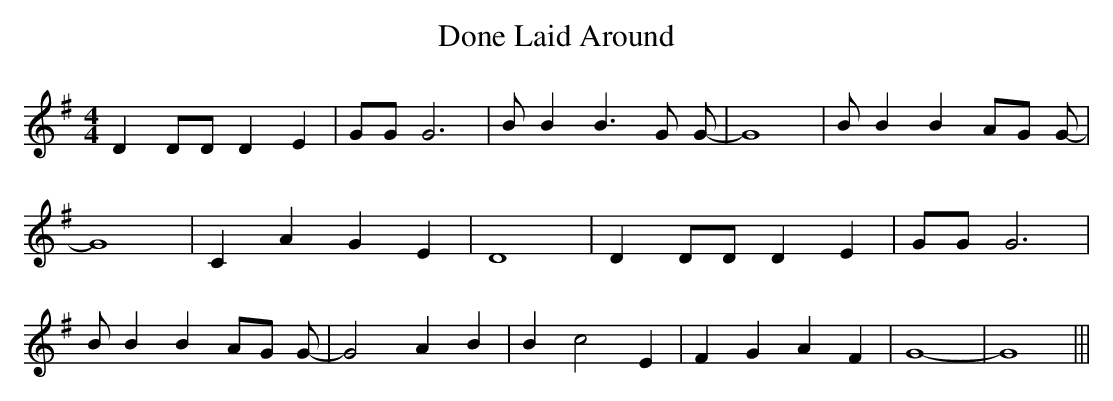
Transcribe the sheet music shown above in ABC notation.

X:1
T:Done Laid Around
M:4/4
L:1/4
K:G
 D D/2D/2 D E| G/2G/2 G3| B/2 B B3/2 G/2 G/2-| G4| B/2 B B- A/2G/2 G/2-|\
 G4| C A G E| D4| D D/2D/2 D E| G/2G/2 G3| B/2 B B- A/2G/2 G/2-| G2 A B|\
 B c2 E| F G A F| G4-| G4|||
